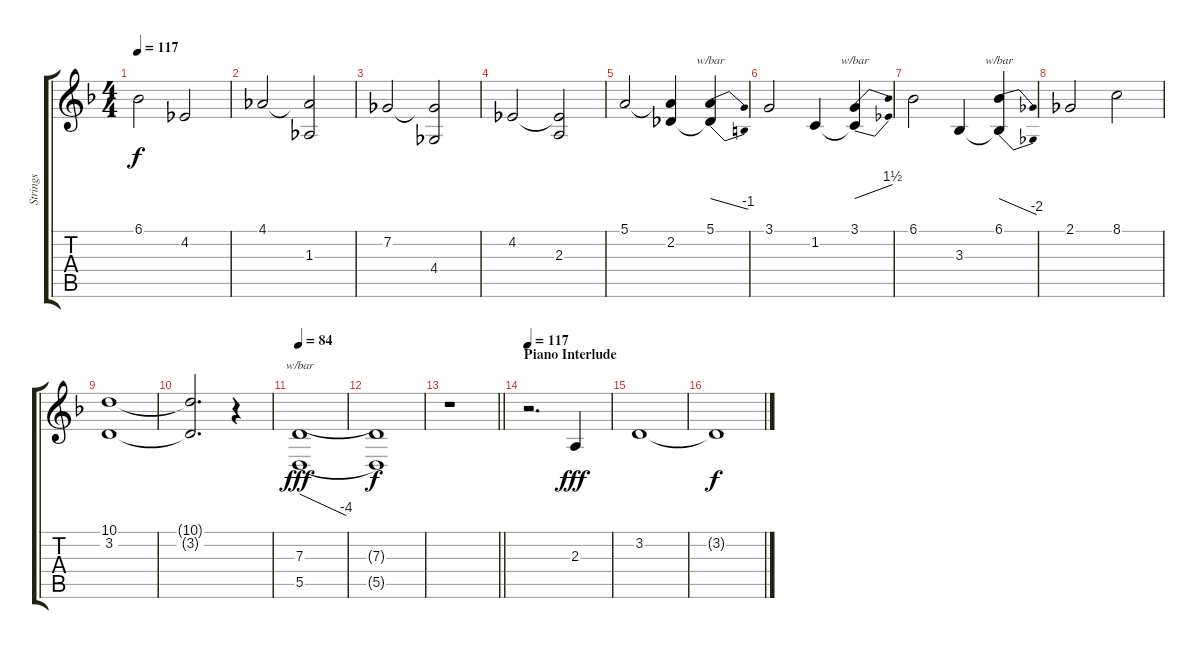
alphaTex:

\track ("Strings" "Strings") {instrument stringensemble1}
\staff {score tabs}
\tuning (E4 B3 G3 D3 A2 E2) {hide}
\ts (4 4)
\tempo 117
\clef g2
\ks f
6.1.2{dy f} 4.2.2 |
4.1.2 (4.1{t} 1.3).2 |
7.2.2 (7.2{t} 4.4).2 |
4.2.2 (4.2{t} 2.3).2 |
5.1.2 (5.1{t} 2.2).4 (5.1 2.2{t}).4{tbe (dive default 0 0 60 -4)} |
3.1.2 1.2.4 (3.1 1.2{t}).4{tbe (dive default 0 0 60 6)} |
6.1.2 3.3.4 (6.1 3.3{t}).4{tbe (dive default 0 0 60 -8)} |
2.1.2 8.1.2 |
(10.1 3.2).1 |
(10.1{t} 3.2{t}).2{d} r.4 |
\tempo 84
(7.3 5.5).1{tbe (dive default 0 0 60 -16) dy fff volume 6} |
(7.3{t} 5.5{t}).1{dy f} |
\barLineRight lightlight
r.1 |
\section ("" "Piano Interlude")
\tempo 117
r.2{d volume 13} 2.3.4{dy fff} |
3.2.1 |
3.2{t}.1{dy f}
